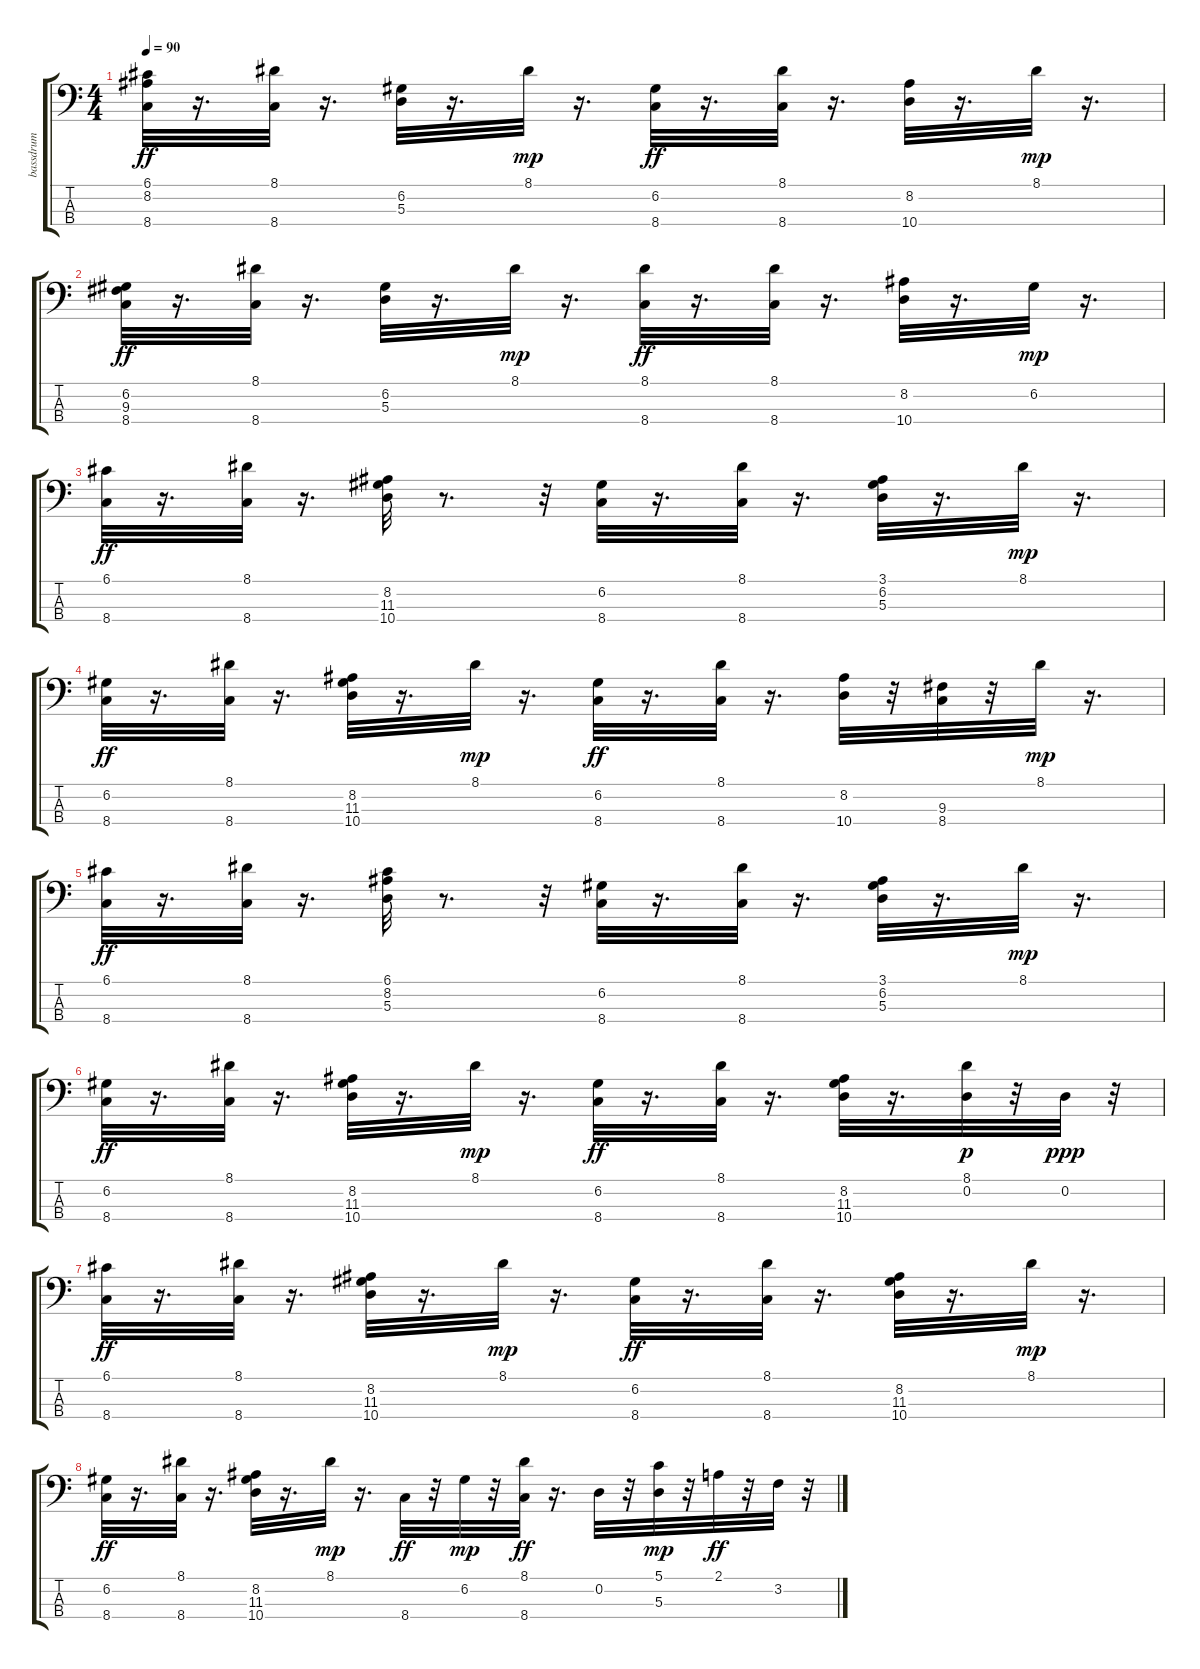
\track ("bassdrum" "bassdrum") {instrument distortionguitar}
\staff {score tabs}
\tuning (G2 D2 A1 E1) {hide}
\ts (4 4)
\tempo 90
\clef f4
\ks c
(6.1 8.2 8.4).32{dy ff} r.16{d} (8.1 8.4).32 r.16{d} (6.2 5.3).32 r.16{d} 8.1.32{dy mp} r.16{d} (6.2 8.4).32{dy ff} r.16{d} (8.1 8.4).32 r.16{d} (8.2 10.4).32 r.16{d} 8.1.32{dy mp} r.16{d} |
(6.2 9.3 8.4).32{dy ff} r.16{d} (8.1 8.4).32 r.16{d} (6.2 5.3).32 r.16{d} 8.1.32{dy mp} r.16{d} (8.1 8.4).32{dy ff} r.16{d} (8.1 8.4).32 r.16{d} (8.2 10.4).32 r.16{d} 6.2.32{dy mp} r.16{d} |
(6.1 8.4).32{dy ff} r.16{d} (8.1 8.4).32 r.16{d} (8.2 11.3 10.4).32 r.8{d} r.32 (6.2 8.4).32 r.16{d} (8.1 8.4).32 r.16{d} (3.1 6.2 5.3).32 r.16{d} 8.1.32{dy mp} r.16{d} |
(6.2 8.4).32{dy ff} r.16{d} (8.1 8.4).32 r.16{d} (8.2 11.3 10.4).32 r.16{d} 8.1.32{dy mp} r.16{d} (6.2 8.4).32{dy ff} r.16{d} (8.1 8.4).32 r.16{d} (8.2 10.4).32 r.32 (9.3 8.4).32 r.32 8.1.32{dy mp} r.16{d} |
(6.1 8.4).32{dy ff} r.16{d} (8.1 8.4).32 r.16{d} (6.1 8.2 5.3).32 r.8{d} r.32 (6.2 8.4).32 r.16{d} (8.1 8.4).32 r.16{d} (3.1 6.2 5.3).32 r.16{d} 8.1.32{dy mp} r.16{d} |
(6.2 8.4).32{dy ff} r.16{d} (8.1 8.4).32 r.16{d} (8.2 11.3 10.4).32 r.16{d} 8.1.32{dy mp} r.16{d} (6.2 8.4).32{dy ff} r.16{d} (8.1 8.4).32 r.16{d} (8.2 11.3 10.4).32 r.16{d} (8.1 0.2).32{dy p} r.32 0.2.32{dy ppp} r.32 |
(6.1 8.4).32{dy ff} r.16{d} (8.1 8.4).32 r.16{d} (8.2 11.3 10.4).32 r.16{d} 8.1.32{dy mp} r.16{d} (6.2 8.4).32{dy ff} r.16{d} (8.1 8.4).32 r.16{d} (8.2 11.3 10.4).32 r.16{d} 8.1.32{dy mp} r.16{d} |
(6.2 8.4).32{dy ff} r.16{d} (8.1 8.4).32 r.16{d} (8.2 11.3 10.4).32 r.16{d} 8.1.32{dy mp} r.16{d} 8.4.32{dy ff} r.32 6.2.32{dy mp} r.32 (8.1 8.4).32{dy ff} r.16{d} 0.2.32 r.32 (5.1 5.3).32{dy mp} r.32 2.1.32{dy ff} r.32 3.2.32 r.32
